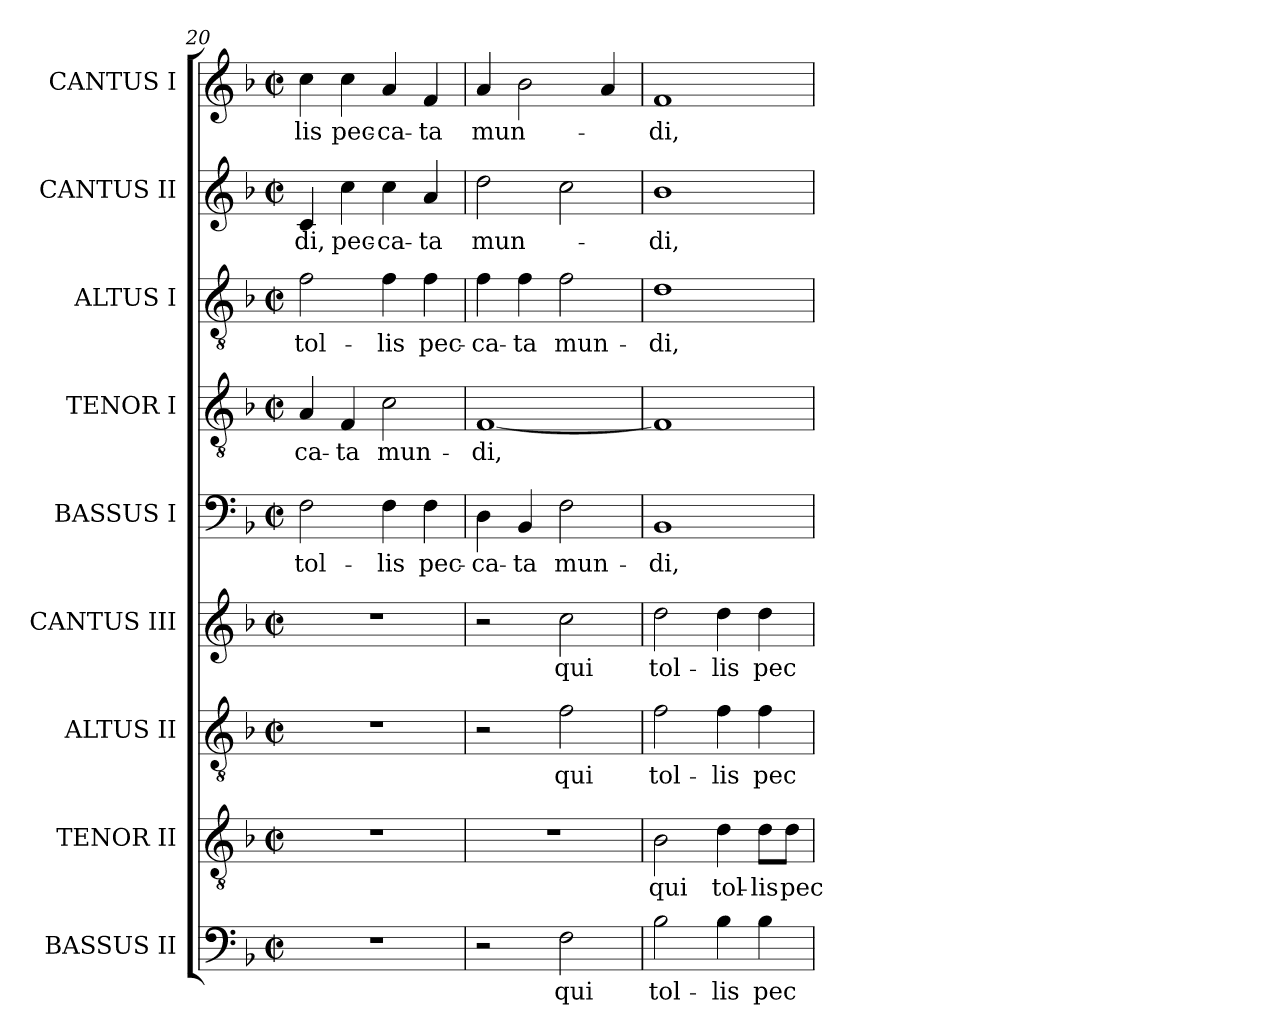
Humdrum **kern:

**kern	**text	**kern	**text	**kern	**text	**kern	**text	**kern	**text	**kern	**text	**kern	**text	**kern	**text	**kern	**text
*part9	*part9	*part8	*part8	*part7	*part7	*part6	*part6	*part5	*part5	*part4	*part4	*part3	*part3	*part2	*part2	*part1	*part1
*staff9	*staff9	*staff8	*staff8	*staff7	*staff7	*staff6	*staff6	*staff5	*staff5	*staff4	*staff4	*staff3	*staff3	*staff2	*staff2	*staff1	*staff1
*I"BASSUS II	*	*I"TENOR II	*	*I"ALTUS II	*	*I"CANTUS III	*	*I"BASSUS I	*	*I"TENOR I	*	*I"ALTUS I	*	*I"CANTUS II	*	*I"CANTUS I	*
*I'B. II	*	*I'T. II	*	*I'A. II	*	*I'C. III	*	*I'B. I	*	*I'T. I	*	*I'A. I	*	*I'C. II	*	*I'C. I	*
*clefF4	*	*clefGv2	*	*clefGv2	*	*clefG2	*	*clefF4	*	*clefGv2	*	*clefGv2	*	*clefG2	*	*clefG2	*
*	*	*ITrd7c12	*	*ITrd7c12	*	*	*	*	*	*ITrd7c12	*	*ITrd7c12	*	*	*	*	*
*k[b-]	*	*k[b-]	*	*k[b-]	*	*k[b-]	*	*k[b-]	*	*k[b-]	*	*k[b-]	*	*k[b-]	*	*k[b-]	*
*F:	*	*F:	*	*F:	*	*F:	*	*F:	*	*F:	*	*F:	*	*F:	*	*F:	*
*M2/2	*	*M2/2	*	*M2/2	*	*M2/2	*	*M2/2	*	*M2/2	*	*M2/2	*	*M2/2	*	*M2/2	*
*met(c|)	*	*met(c|)	*	*met(c|)	*	*met(c|)	*	*met(c|)	*	*met(c|)	*	*met(c|)	*	*met(c|)	*	*met(c|)	*
=20	=20	=20	=20	=20	=20	=20	=20	=20	=20	=20	=20	=20	=20	=20	=20	=20	=20
!	!	!	!	!	!	!	!	!	!LO:LY:b:color=#000000	!	!	!	!	!	!	!	!
!	!	!	!	!	!	!	!	!	!	!	!LO:LY:b:color=#000000	!	!	!	!	!	!
!	!	!	!	!	!	!	!	!	!	!	!	!	!LO:LY:b:color=#000000	!	!	!	!
!	!	!	!	!	!	!	!	!	!	!	!	!	!	!	!LO:LY:b:color=#000000	!	!
!	!	!	!	!	!	!	!	!	!	!	!	!	!	!	!	!	!LO:LY:b:color=#000000
1r	.	1r	.	1r	.	1r	.	2Fi\	tol-	4AAi/	-ca-	2Fi\	tol-	4ci/	-di,	4cci\	-lis
!	!	!	!	!	!	!	!	!	!	!	!LO:LY:b:color=#000000	!	!	!	!	!	!
!	!	!	!	!	!	!	!	!	!	!	!	!	!	!	!LO:LY:b:color=#000000	!	!
!	!	!	!	!	!	!	!	!	!	!	!	!	!	!	!	!	!LO:LY:b:color=#000000
.	.	.	.	.	.	.	.	.	.	4FFi/	-ta	.	.	4cci\	pec-	4cci\	pec-
!	!	!	!	!	!	!	!	!	!LO:LY:b:color=#000000	!	!	!	!	!	!	!	!
!	!	!	!	!	!	!	!	!	!	!	!LO:LY:b:color=#000000	!	!	!	!	!	!
!	!	!	!	!	!	!	!	!	!	!	!	!	!LO:LY:b:color=#000000	!	!	!	!
!	!	!	!	!	!	!	!	!	!	!	!	!	!	!	!LO:LY:b:color=#000000	!	!
!	!	!	!	!	!	!	!	!	!	!	!	!	!	!	!	!	!LO:LY:b:color=#000000
.	.	.	.	.	.	.	.	4Fi\	-lis	2Ci\	mun-	4Fi\	-lis	4cci\	-ca-	4ai/	-ca-
!	!	!	!	!	!	!	!	!	!LO:LY:b:color=#000000	!	!	!	!	!	!	!	!
!	!	!	!	!	!	!	!	!	!	!	!	!	!LO:LY:b:color=#000000	!	!	!	!
!	!	!	!	!	!	!	!	!	!	!	!	!	!	!	!LO:LY:b:color=#000000	!	!
!	!	!	!	!	!	!	!	!	!	!	!	!	!	!	!	!	!LO:LY:b:color=#000000
.	.	.	.	.	.	.	.	4Fi\	pec-	.	.	4Fi\	pec-	4ai/	-ta	4fi/	-ta
=21	=21	=21	=21	=21	=21	=21	=21	=21	=21	=21	=21	=21	=21	=21	=21	=21	=21
!	!	!	!	!	!	!	!	!	!LO:LY:b:color=#000000	!	!	!	!	!	!	!	!
!	!	!	!	!	!	!	!	!	!	!	!LO:LY:b:color=#000000	!	!	!	!	!	!
!	!	!	!	!	!	!	!	!	!	!	!	!	!LO:LY:b:color=#000000	!	!	!	!
!	!	!	!	!	!	!	!	!	!	!	!	!	!	!	!LO:LY:b:color=#000000	!	!
!	!	!	!	!	!	!	!	!	!	!	!	!	!	!	!	!	!LO:LY:b:color=#000000
2r	.	1r	.	2r	.	2r	.	4Di\	-ca-	[<1FFi	-di,	4Fi\	-ca-	2ddi\	mun-	4ai/	mun-
!	!	!	!	!	!	!	!	!	!LO:LY:b:color=#000000	!	!	!	!	!	!	!	!
!	!	!	!	!	!	!	!	!	!	!	!	!	!LO:LY:b:color=#000000	!	!	!	!
.	.	.	.	.	.	.	.	4BB-i/	-ta	.	.	4Fi\	-ta	.	.	2b-i\	.
!	!LO:LY:b:color=#000000	!	!	!	!	!	!	!	!	!	!	!	!	!	!	!	!
!	!	!	!	!	!LO:LY:b:color=#000000	!	!	!	!	!	!	!	!	!	!	!	!
!	!	!	!	!	!	!	!LO:LY:b:color=#000000	!	!	!	!	!	!	!	!	!	!
!	!	!	!	!	!	!	!	!	!LO:LY:b:color=#000000	!	!	!	!	!	!	!	!
!	!	!	!	!	!	!	!	!	!	!	!	!	!LO:LY:b:color=#000000	!	!	!	!
2Fi\	qui	.	.	2Fi\	qui	2cci\	qui	2Fi\	mun-	.	.	2Fi\	mun-	2cci\	.	.	.
.	.	.	.	.	.	.	.	.	.	.	.	.	.	.	.	4ai/	.
=22	=22	=22	=22	=22	=22	=22	=22	=22	=22	=22	=22	=22	=22	=22	=22	=22	=22
!	!LO:LY:b:color=#000000	!	!	!	!	!	!	!	!	!	!	!	!	!	!	!	!
!	!	!	!LO:LY:b:color=#000000	!	!	!	!	!	!	!	!	!	!	!	!	!	!
!	!	!	!	!	!LO:LY:b:color=#000000	!	!	!	!	!	!	!	!	!	!	!	!
!	!	!	!	!	!	!	!LO:LY:b:color=#000000	!	!	!	!	!	!	!	!	!	!
!	!	!	!	!	!	!	!	!	!LO:LY:b:color=#000000	!	!	!	!	!	!	!	!
!	!	!	!	!	!	!	!	!	!	!	!	!	!LO:LY:b:color=#000000	!	!	!	!
!	!	!	!	!	!	!	!	!	!	!	!	!	!	!	!LO:LY:b:color=#000000	!	!
!	!	!	!	!	!	!	!	!	!	!	!	!	!	!	!	!	!LO:LY:b:color=#000000
2B-i\	tol-	2BB-i\	qui	2Fi\	tol-	2ddi\	tol-	1BB-i	-di,	1FFi]	.	1Di	-di,	1b-i	-di,	1fi	-di,
!	!LO:LY:b:color=#000000	!	!	!	!	!	!	!	!	!	!	!	!	!	!	!	!
!	!	!	!LO:LY:b:color=#000000	!	!	!	!	!	!	!	!	!	!	!	!	!	!
!	!	!	!	!	!LO:LY:b:color=#000000	!	!	!	!	!	!	!	!	!	!	!	!
!	!	!	!	!	!	!	!LO:LY:b:color=#000000	!	!	!	!	!	!	!	!	!	!
4B-i\	-lis	4Di\	tol-	4Fi\	-lis	4ddi\	-lis	.	.	.	.	.	.	.	.	.	.
!	!LO:LY:b:color=#000000	!	!	!	!	!	!	!	!	!	!	!	!	!	!	!	!
!	!	!	!LO:LY:b:color=#000000	!	!	!	!	!	!	!	!	!	!	!	!	!	!
!	!	!	!	!	!LO:LY:b:color=#000000	!	!	!	!	!	!	!	!	!	!	!	!
!	!	!	!	!	!	!	!LO:LY:b:color=#000000	!	!	!	!	!	!	!	!	!	!
4B-i\	pec-	8Di\L	-lis	4Fi\	pec-	4ddi\	pec-	.	.	.	.	.	.	.	.	.	.
!	!	!	!LO:LY:b:color=#000000	!	!	!	!	!	!	!	!	!	!	!	!	!	!
.	.	8Di\J	pec-	.	.	.	.	.	.	.	.	.	.	.	.	.	.
=	=	=	=	=	=	=	=	=	=	=	=	=	=	=	=	=	=
*-	*-	*-	*-	*-	*-	*-	*-	*-	*-	*-	*-	*-	*-	*-	*-	*-	*-
